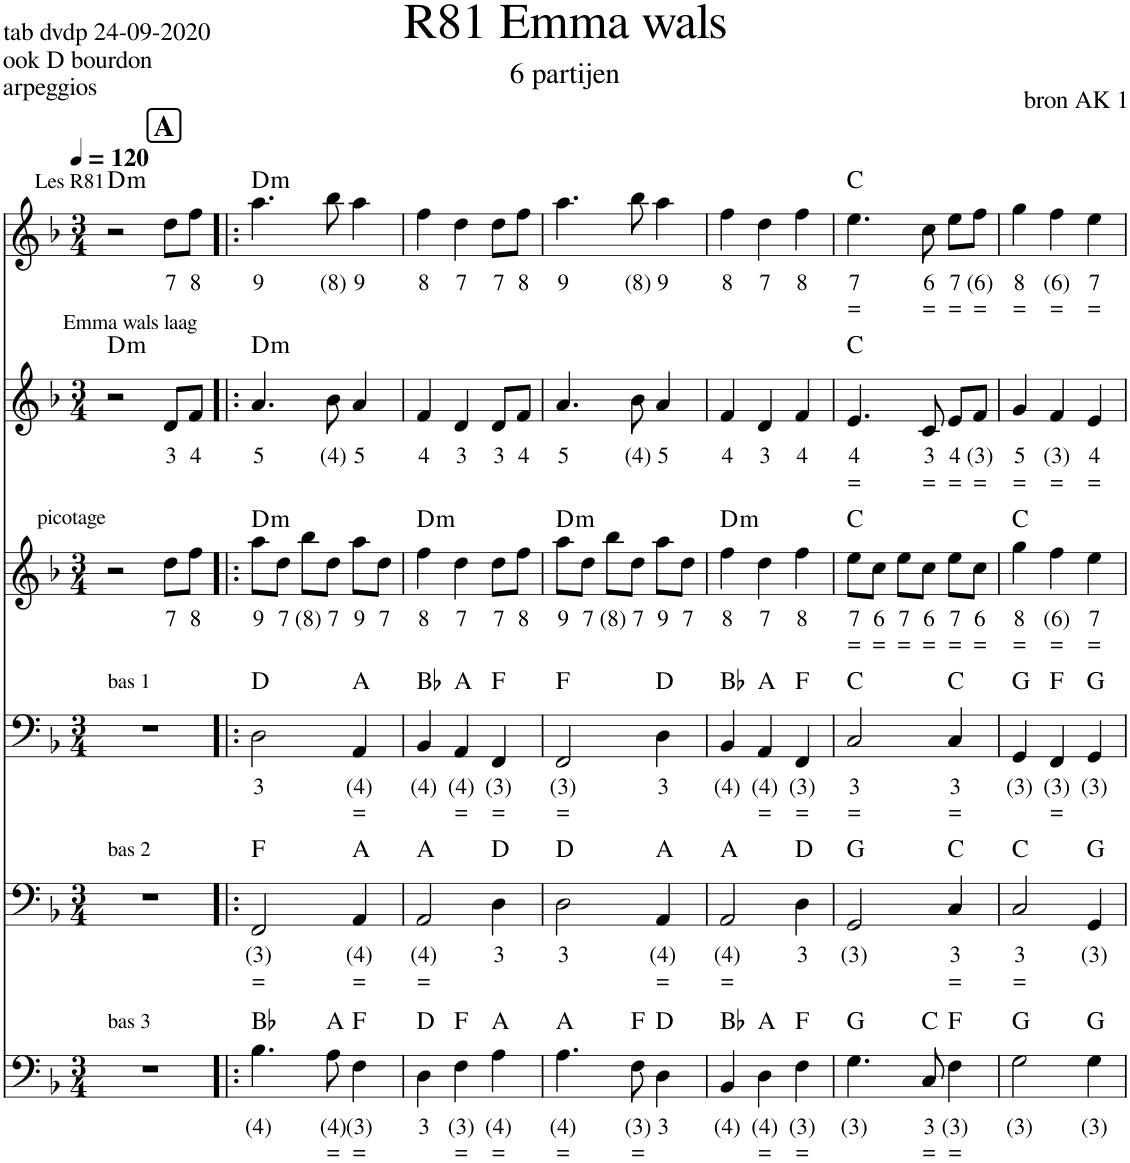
**kern	**text	**text	**kern	**text	**text	**kern	**text	**text	**kern	**text	**text	**kern	**text	**text	**kern	**text	**text	**harte
*part6	*part6	*part6	*part5	*part5	*part5	*part4	*part4	*part4	*part3	*part3	*part3	*part2	*part2	*part2	*part1	*part1	*part1	*part1
*staff6	*staff6	*staff6	*staff5	*staff5	*staff5	*staff4	*staff4	*staff4	*staff3	*staff3	*staff3	*staff2	*staff2	*staff2	*staff1	*staff1	*staff1	*
*I"Stem	*	*	*I"Stem	*	*	*I"Stem	*	*	*I"Stem	*	*	*I"Stem	*	*	*I"Stem	*	*	*
*clefF4	*	*	*clefF4	*	*	*clefF4	*	*	*clefG2	*	*	*clefG2	*	*	*clefG2	*	*	*
*k[b-]	*	*	*k[b-]	*	*	*k[b-]	*	*	*k[b-]	*	*	*k[b-]	*	*	*k[b-]	*	*	*
*M3/4	*	*	*M3/4	*	*	*M3/4	*	*	*M3/4	*	*	*M3/4	*	*	*M3/4	*	*	*
*MM120	*	*	*MM120	*	*	*MM120	*	*	*MM120	*	*	*MM120	*	*	*MM120	*	*	*
!!LO:REH:place=s1:a:B:cj:fs=14:t=A:qo=2
=1	=1	=1	=1	=1	=1	=1	=1	=1	=1	=1	=1	=1	=1	=1	=1	=1	=1	=1
!	!	!	!	!	!	!	!	!	!	!	!	!	!	!	!LO:TX:a:t=Les R81	!	!	!
!	!	!	!	!	!	!	!	!	!LO:TX:a:t=picotage	!	!	!	!	!	!	!	!	!
!	!	!	!	!	!	!LO:TX:a:t=bas 1	!	!	!	!	!	!	!	!	!	!	!	!
!	!	!	!LO:TX:a:t=bas 2	!	!	!	!	!	!	!	!	!	!	!	!	!	!	!
!LO:TX:a:t=bas 3	!	!	!	!	!	!	!	!	!	!	!	!	!	!	!	!	!	!LO:H:kt=m
2.r	.	.	2.r	.	.	2.r	.	.	2r	.	.	2r	.	.	2r	.	.	D:min
!	!	!	!	!	!	!	!	!	!	!LO:LY:b	!	!	!LO:LY:b	!	!	!LO:LY:b	!	!
.	.	.	.	.	.	.	.	.	8dd\L	7	.	8d/L	3	.	8dd\L	7	.	.
!	!	!	!	!	!	!	!	!	!	!LO:LY:b	!	!	!LO:LY:b	!	!	!LO:LY:b	!	!
.	.	.	.	.	.	.	.	.	8ff\J	8	.	8f/J	4	.	8ff\J	8	.	.
=2!|:	=2!|:	=2!|:	=2!|:	=2!|:	=2!|:	=2!|:	=2!|:	=2!|:	=2!|:	=2!|:	=2!|:	=2!|:	=2!|:	=2!|:	=2!|:	=2!|:	=2!|:	=2!|:
!	!	!	!	!	!	!	!	!	!	!	!	!LO:TX:a:t=Emma wals laag	!	!	!	!	!	!
!	!LO:LY:b	!	!	!LO:LY:b	!LO:LY:b	!	!LO:LY:b	!	!	!LO:LY:b	!	!	!LO:LY:b	!	!	!LO:LY:b	!	!LO:H:kt=m
4.B-\	(4)	.	2FF/	(3)	=	2D\	3	.	8aa\L	9	.	4.a/	5	.	4.aa\	9	.	D:min
!	!	!	!	!	!	!	!	!	!	!LO:LY:b	!	!	!	!	!	!	!	!
.	.	.	.	.	.	.	.	.	8dd\J	7	.	.	.	.	.	.	.	.
!	!	!	!	!	!	!	!	!	!	!LO:LY:b	!	!	!	!	!	!	!	!
.	.	.	.	.	.	.	.	.	8bb-\L	(8)	.	.	.	.	.	.	.	.
!	!LO:LY:b	!LO:LY:b	!	!	!	!	!	!	!	!LO:LY:b	!	!	!LO:LY:b	!	!	!LO:LY:b	!	!
8A\	(4)	=	.	.	.	.	.	.	8dd\J	7	.	8b-\	(4)	.	8bb-\	(8)	.	.
!	!LO:LY:b	!LO:LY:b	!	!LO:LY:b	!LO:LY:b	!	!LO:LY:b	!LO:LY:b	!	!LO:LY:b	!	!	!LO:LY:b	!	!	!LO:LY:b	!	!
4F\	(3)	=	4AA/	(4)	=	4AA/	(4)	=	8aa\L	9	.	4a/	5	.	4aa\	9	.	.
!	!	!	!	!	!	!	!	!	!	!LO:LY:b	!	!	!	!	!	!	!	!
.	.	.	.	.	.	.	.	.	8dd\J	7	.	.	.	.	.	.	.	.
=3	=3	=3	=3	=3	=3	=3	=3	=3	=3	=3	=3	=3	=3	=3	=3	=3	=3	=3
!	!LO:LY:b	!	!	!LO:LY:b	!LO:LY:b	!	!LO:LY:b	!	!	!LO:LY:b	!	!	!LO:LY:b	!	!	!LO:LY:b	!	!
4D\	3	.	2AA/	(4)	=	4BB-/	(4)	.	4ff\	8	.	4f/	4	.	4ff\	8	.	.
!	!LO:LY:b	!LO:LY:b	!	!	!	!	!LO:LY:b	!LO:LY:b	!	!LO:LY:b	!	!	!LO:LY:b	!	!	!LO:LY:b	!	!
4F\	(3)	=	.	.	.	4AA/	(4)	=	4dd\	7	.	4d/	3	.	4dd\	7	.	.
!	!LO:LY:b	!LO:LY:b	!	!LO:LY:b	!	!	!LO:LY:b	!LO:LY:b	!	!LO:LY:b	!	!	!LO:LY:b	!	!	!LO:LY:b	!	!
4A\	(4)	=	4D\	3	.	4FF/	(3)	=	8dd\L	7	.	8d/L	3	.	8dd\L	7	.	.
!	!	!	!	!	!	!	!	!	!	!LO:LY:b	!	!	!LO:LY:b	!	!	!LO:LY:b	!	!
.	.	.	.	.	.	.	.	.	8ff\J	8	.	8f/J	4	.	8ff\J	8	.	.
=4	=4	=4	=4	=4	=4	=4	=4	=4	=4	=4	=4	=4	=4	=4	=4	=4	=4	=4
!	!LO:LY:b	!LO:LY:b	!	!LO:LY:b	!	!	!LO:LY:b	!LO:LY:b	!	!LO:LY:b	!	!	!LO:LY:b	!	!	!LO:LY:b	!	!
4.A\	(4)	=	2D\	3	.	2FF/	(3)	=	8aa\L	9	.	4.a/	5	.	4.aa\	9	.	.
!	!	!	!	!	!	!	!	!	!	!LO:LY:b	!	!	!	!	!	!	!	!
.	.	.	.	.	.	.	.	.	8dd\J	7	.	.	.	.	.	.	.	.
!	!	!	!	!	!	!	!	!	!	!LO:LY:b	!	!	!	!	!	!	!	!
.	.	.	.	.	.	.	.	.	8bb-\L	(8)	.	.	.	.	.	.	.	.
!	!LO:LY:b	!LO:LY:b	!	!	!	!	!	!	!	!LO:LY:b	!	!	!LO:LY:b	!	!	!LO:LY:b	!	!
8F\	(3)	=	.	.	.	.	.	.	8dd\J	7	.	8b-\	(4)	.	8bb-\	(8)	.	.
!	!LO:LY:b	!	!	!LO:LY:b	!LO:LY:b	!	!LO:LY:b	!	!	!LO:LY:b	!	!	!LO:LY:b	!	!	!LO:LY:b	!	!
4D\	3	.	4AA/	(4)	=	4D\	3	.	8aa\L	9	.	4a/	5	.	4aa\	9	.	.
!	!	!	!	!	!	!	!	!	!	!LO:LY:b	!	!	!	!	!	!	!	!
.	.	.	.	.	.	.	.	.	8dd\J	7	.	.	.	.	.	.	.	.
=5	=5	=5	=5	=5	=5	=5	=5	=5	=5	=5	=5	=5	=5	=5	=5	=5	=5	=5
!	!LO:LY:b	!	!	!LO:LY:b	!LO:LY:b	!	!LO:LY:b	!	!	!LO:LY:b	!	!	!LO:LY:b	!	!	!LO:LY:b	!	!
4BB-/	(4)	.	2AA/	(4)	=	4BB-/	(4)	.	4ff\	8	.	4f/	4	.	4ff\	8	.	.
!	!LO:LY:b	!LO:LY:b	!	!	!	!	!LO:LY:b	!LO:LY:b	!	!LO:LY:b	!	!	!LO:LY:b	!	!	!LO:LY:b	!	!
4D\	(4)	=	.	.	.	4AA/	(4)	=	4dd\	7	.	4d/	3	.	4dd\	7	.	.
!	!LO:LY:b	!LO:LY:b	!	!LO:LY:b	!	!	!LO:LY:b	!LO:LY:b	!	!LO:LY:b	!	!	!LO:LY:b	!	!	!LO:LY:b	!	!
4F\	(3)	=	4D\	3	.	4FF/	(3)	=	4ff\	8	.	4f/	4	.	4ff\	8	.	.
=6	=6	=6	=6	=6	=6	=6	=6	=6	=6	=6	=6	=6	=6	=6	=6	=6	=6	=6
!	!LO:LY:b	!	!	!LO:LY:b	!	!	!LO:LY:b	!LO:LY:b	!	!LO:LY:b	!LO:LY:b	!	!LO:LY:b	!LO:LY:b	!	!LO:LY:b	!LO:LY:b	!
4.G\	(3)	.	2GG/	(3)	.	2C/	3	=	8ee\L	7	=	4.e/	4	=	4.ee\	7	=	C:maj
!	!	!	!	!	!	!	!	!	!	!LO:LY:b	!LO:LY:b	!	!	!	!	!	!	!
.	.	.	.	.	.	.	.	.	8cc\J	6	=	.	.	.	.	.	.	.
!	!	!	!	!	!	!	!	!	!	!LO:LY:b	!LO:LY:b	!	!	!	!	!	!	!
.	.	.	.	.	.	.	.	.	8ee\L	7	=	.	.	.	.	.	.	.
!	!LO:LY:b	!LO:LY:b	!	!	!	!	!	!	!	!LO:LY:b	!LO:LY:b	!	!LO:LY:b	!LO:LY:b	!	!LO:LY:b	!LO:LY:b	!
8C/	3	=	.	.	.	.	.	.	8cc\J	6	=	8c/	3	=	8cc\	6	=	.
!	!LO:LY:b	!LO:LY:b	!	!LO:LY:b	!LO:LY:b	!	!LO:LY:b	!LO:LY:b	!	!LO:LY:b	!LO:LY:b	!	!LO:LY:b	!LO:LY:b	!	!LO:LY:b	!LO:LY:b	!
4F\	(3)	=	4C/	3	=	4C/	3	=	8ee\L	7	=	8e/L	4	=	8ee\L	7	=	.
!	!	!	!	!	!	!	!	!	!	!LO:LY:b	!LO:LY:b	!	!LO:LY:b	!LO:LY:b	!	!LO:LY:b	!LO:LY:b	!
.	.	.	.	.	.	.	.	.	8cc\J	6	=	8f/J	(3)	=	8ff\J	(6)	=	.
=7	=7	=7	=7	=7	=7	=7	=7	=7	=7	=7	=7	=7	=7	=7	=7	=7	=7	=7
!	!LO:LY:b	!	!	!LO:LY:b	!LO:LY:b	!	!LO:LY:b	!	!	!LO:LY:b	!LO:LY:b	!	!LO:LY:b	!LO:LY:b	!	!LO:LY:b	!LO:LY:b	!
2G\	(3)	.	2C/	3	=	4GG/	(3)	.	4gg\	8	=	4g/	5	=	4gg\	8	=	.
!	!	!	!	!	!	!	!LO:LY:b	!LO:LY:b	!	!LO:LY:b	!LO:LY:b	!	!LO:LY:b	!LO:LY:b	!	!LO:LY:b	!LO:LY:b	!
.	.	.	.	.	.	4FF/	(3)	=	4ff\	(6)	=	4f/	(3)	=	4ff\	(6)	=	.
!	!LO:LY:b	!	!	!LO:LY:b	!	!	!LO:LY:b	!	!	!LO:LY:b	!LO:LY:b	!	!LO:LY:b	!LO:LY:b	!	!LO:LY:b	!LO:LY:b	!
4G\	(3)	.	4GG/	(3)	.	4GG/	(3)	.	4ee\	7	=	4e/	4	=	4ee\	7	=	.
=	=	=	=	=	=	=	=	=	=	=	=	=	=	=	=	=	=	=
*-	*-	*-	*-	*-	*-	*-	*-	*-	*-	*-	*-	*-	*-	*-	*-	*-	*-	*-
